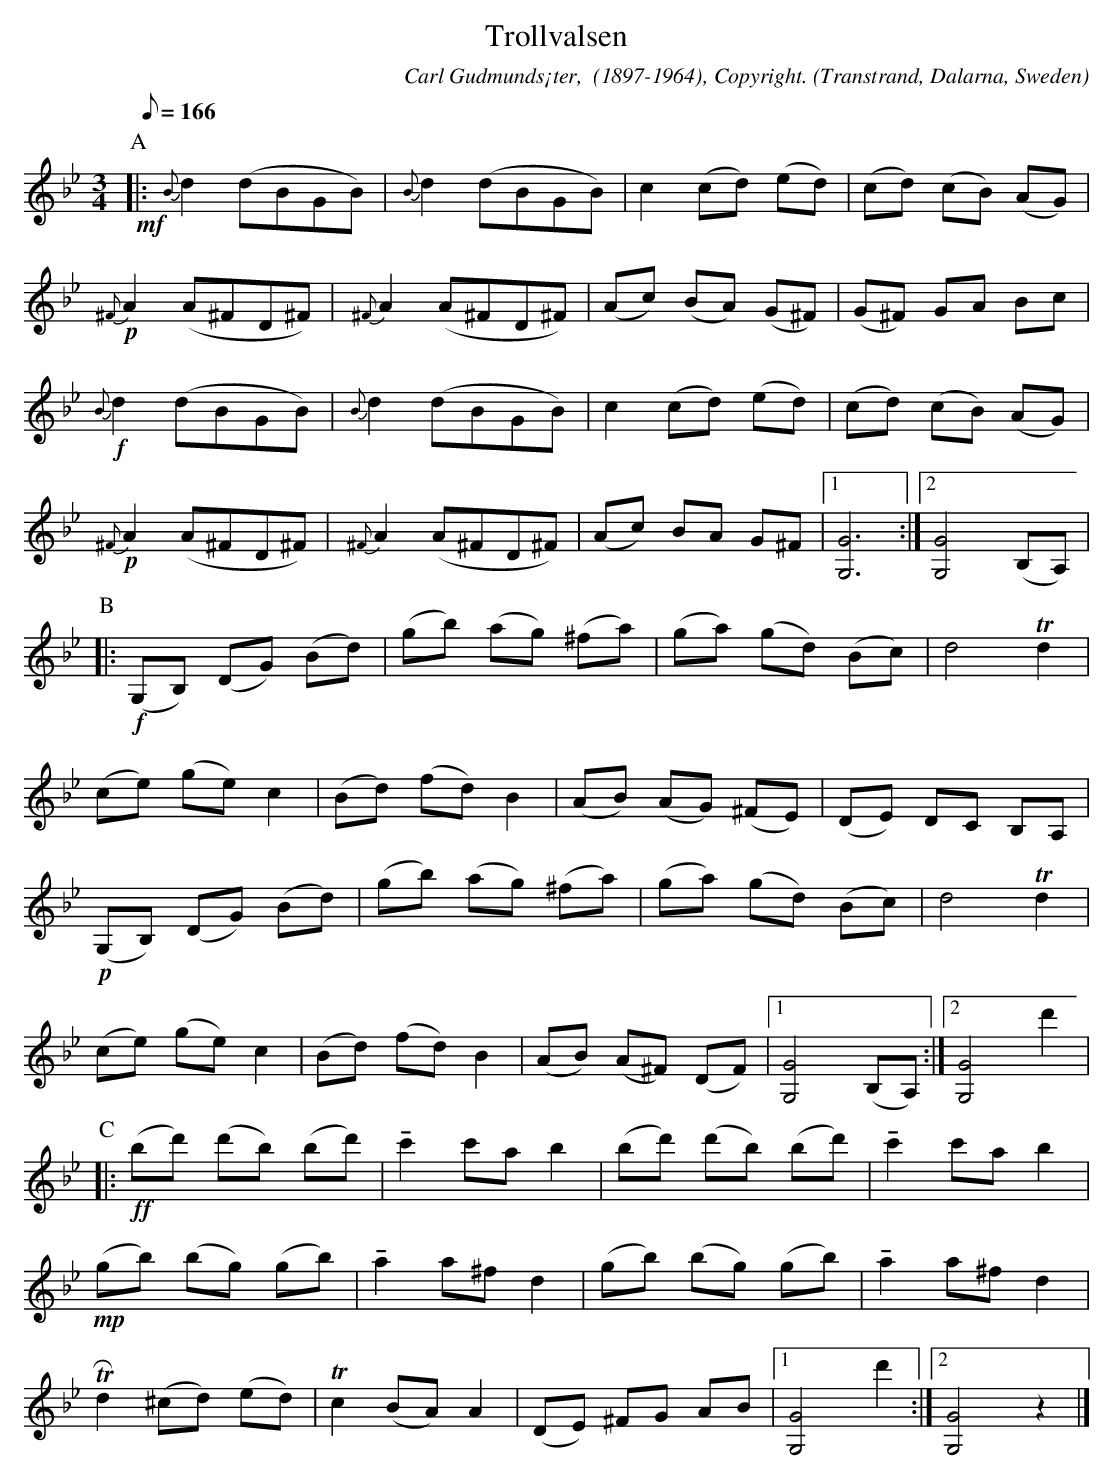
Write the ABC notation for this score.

X:1
T: Trollvalsen
O: Transtrand, Dalarna, Sweden
M: 3/4
C: Carl Gudmunds¡ter,  (1897-1964), Copyright.
Q:166 Allegro
K: Gm
P:A
+mf+ |: {B}d2 (dBGB) | {B}d2 (dBGB) | c2 (cd) (ed) | (cd) (cB) (AG) |
+p+ {^F}A2 (A^FD^F) | {^F}A2 (A^FD^F) | (Ac) (BA) (G^F) | (G^F) GA Bc |
+f+ {B}d2 (dBGB) | {B}d2 (dBGB) |  c2 (cd) (ed) | (cd) (cB) (AG) |
+p+ {^F}A2 (A^FD^F) | {^F}A2 (A^FD^F) | (Ac) BA G^F |1 [G6G,6] :|2 [G4G,4] (B,A,)|
P:B
|: +f+ (G,B,) (DG) (Bd) | (gb) (ag) (^fa) | (ga) (gd) (Bc) | d4 Td2 |
(ce) (ge) c2 | (Bd) (fd) B2 | (AB) (AG) (^FE) | (DE) DC B,A, |
+p+ (G,B,) (DG) (Bd) | (gb) (ag) (^fa) | (ga) (gd) (Bc) | d4 Td2 |
(ce) (ge) c2 | (Bd) (fd) B2 | (AB) (A^F) (DF) |1 [G4G,4] (B,A,) :|2 [G4G,4] d'2|
P:C
|: +ff+ (bd') (d'b) (bd') | !tenuto!c'2 c'a b2 | (bd') (d'b) (bd') | !tenuto! c'2 c'a b2 |
+mp+ (gb) (bg) (gb) | !tenuto! a2 a^f d2 | (gb) (bg) (gb) | !tenuto! a2 a^f d2 |
TRd2 (^cd) (ed) | Tc2 (BA) A2 | (DE) ^FG AB |1 [G4G,4] d'2 :|2 [G4G,4] z2 |]
